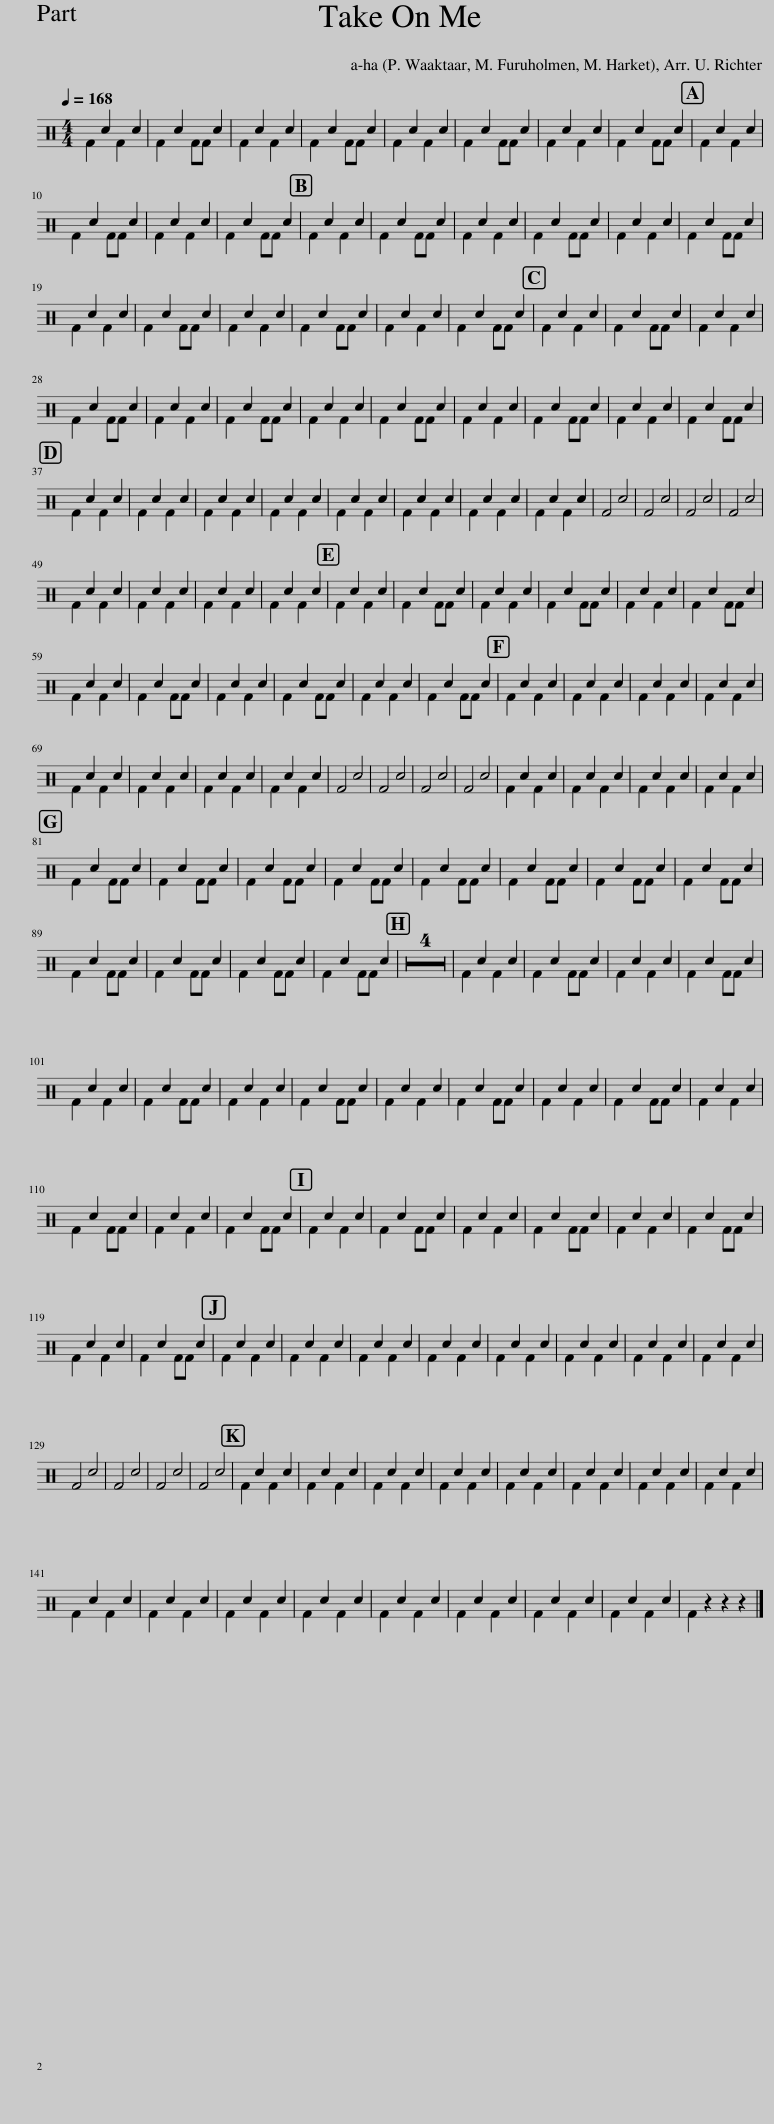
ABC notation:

X:1
L:1/8
Q:1/4=168
M:4/4
I:linebreak $
K:C
V:1 perc
K:none
V:1
 F2 c2 F2 c2 | F2 c2 FF c2 | F2 c2 F2 c2 | F2 c2 FF c2 | F2 c2 F2 c2 | %5
 F2 c2 FF c2 | F2 c2 F2 c2 | F2 c2 FF c2 | F2 c2 F2 c2 |$ F2 c2 FF c2 | %10
 F2 c2 F2 c2 | F2 c2 FF c2 | F2 c2 F2 c2 | F2 c2 FF c2 | F2 c2 F2 c2 | %15
 F2 c2 FF c2 | F2 c2 F2 c2 | F2 c2 FF c2 |$ F2 c2 F2 c2 | F2 c2 FF c2 | %20
 F2 c2 F2 c2 | F2 c2 FF c2 | F2 c2 F2 c2 | F2 c2 FF c2 | F2 c2 F2 c2 | %25
 F2 c2 FF c2 | F2 c2 F2 c2 |$ F2 c2 FF c2 | F2 c2 F2 c2 | F2 c2 FF c2 | %30
 F2 c2 F2 c2 | F2 c2 FF c2 | F2 c2 F2 c2 | F2 c2 FF c2 | F2 c2 F2 c2 | %35
 F2 c2 FF c2 |$ F2 c2 F2 c2 | F2 c2 F2 c2 | F2 c2 F2 c2 | F2 c2 F2 c2 | %40
 F2 c2 F2 c2 | F2 c2 F2 c2 | F2 c2 F2 c2 | F2 c2 F2 c2 | F4 c4 | %45
 F4 c4 | F4 c4 | F4 c4 |$ F2 c2 F2 c2 | F2 c2 F2 c2 | %50
 F2 c2 F2 c2 | F2 c2 F2 c2 | F2 c2 F2 c2 | F2 c2 FF c2 | F2 c2 F2 c2 | %55
 F2 c2 FF c2 | F2 c2 F2 c2 | F2 c2 FF c2 |$ F2 c2 F2 c2 | F2 c2 FF c2 | %60
 F2 c2 F2 c2 | F2 c2 FF c2 | F2 c2 F2 c2 | F2 c2 FF c2 | F2 c2 F2 c2 | %65
 F2 c2 F2 c2 | F2 c2 F2 c2 | F2 c2 F2 c2 |$ F2 c2 F2 c2 | F2 c2 F2 c2 | %70
 F2 c2 F2 c2 | F2 c2 F2 c2 | F4 c4 | F4 c4 | F4 c4 | %75
 F4 c4 | F2 c2 F2 c2 | F2 c2 F2 c2 | F2 c2 F2 c2 | F2 c2 F2 c2 |$ %80
 F2 c2 FF c2 | F2 c2 FF c2 | F2 c2 FF c2 | F2 c2 FF c2 | F2 c2 FF c2 | %85
 F2 c2 FF c2 | F2 c2 FF c2 | F2 c2 FF c2 |$ F2 c2 FF c2 | F2 c2 FF c2 | %90
 F2 c2 FF c2 | F2 c2 FF c2 | z8 | z8 | z8 | %95
 z8 | F2 c2 F2 c2 | F2 c2 FF c2 | F2 c2 F2 c2 | F2 c2 FF c2 |$ %100
 F2 c2 F2 c2 | F2 c2 FF c2 | F2 c2 F2 c2 | F2 c2 FF c2 | F2 c2 F2 c2 | %105
 F2 c2 FF c2 | F2 c2 F2 c2 | F2 c2 FF c2 | F2 c2 F2 c2 |$ F2 c2 FF c2 | %110
 F2 c2 F2 c2 | F2 c2 FF c2 | F2 c2 F2 c2 | F2 c2 FF c2 | F2 c2 F2 c2 | %115
 F2 c2 FF c2 | F2 c2 F2 c2 | F2 c2 FF c2 |$ F2 c2 F2 c2 | F2 c2 FF c2 | %120
 F2 c2 F2 c2 | F2 c2 F2 c2 | F2 c2 F2 c2 | F2 c2 F2 c2 | F2 c2 F2 c2 | %125
 F2 c2 F2 c2 | F2 c2 F2 c2 | F2 c2 F2 c2 |$ F4 c4 | F4 c4 | %130
 F4 c4 | F4 c4 | F2 c2 F2 c2 | F2 c2 F2 c2 | F2 c2 F2 c2 | %135
 F2 c2 F2 c2 | F2 c2 F2 c2 | F2 c2 F2 c2 | F2 c2 F2 c2 | F2 c2 F2 c2 |$ %140
 F2 c2 F2 c2 | F2 c2 F2 c2 | F2 c2 F2 c2 | F2 c2 F2 c2 | F2 c2 F2 c2 | %145
 F2 c2 F2 c2 | F2 c2 F2 c2 | F2 c2 F2 c2 | F2 z2 z2 z2 |] %149
